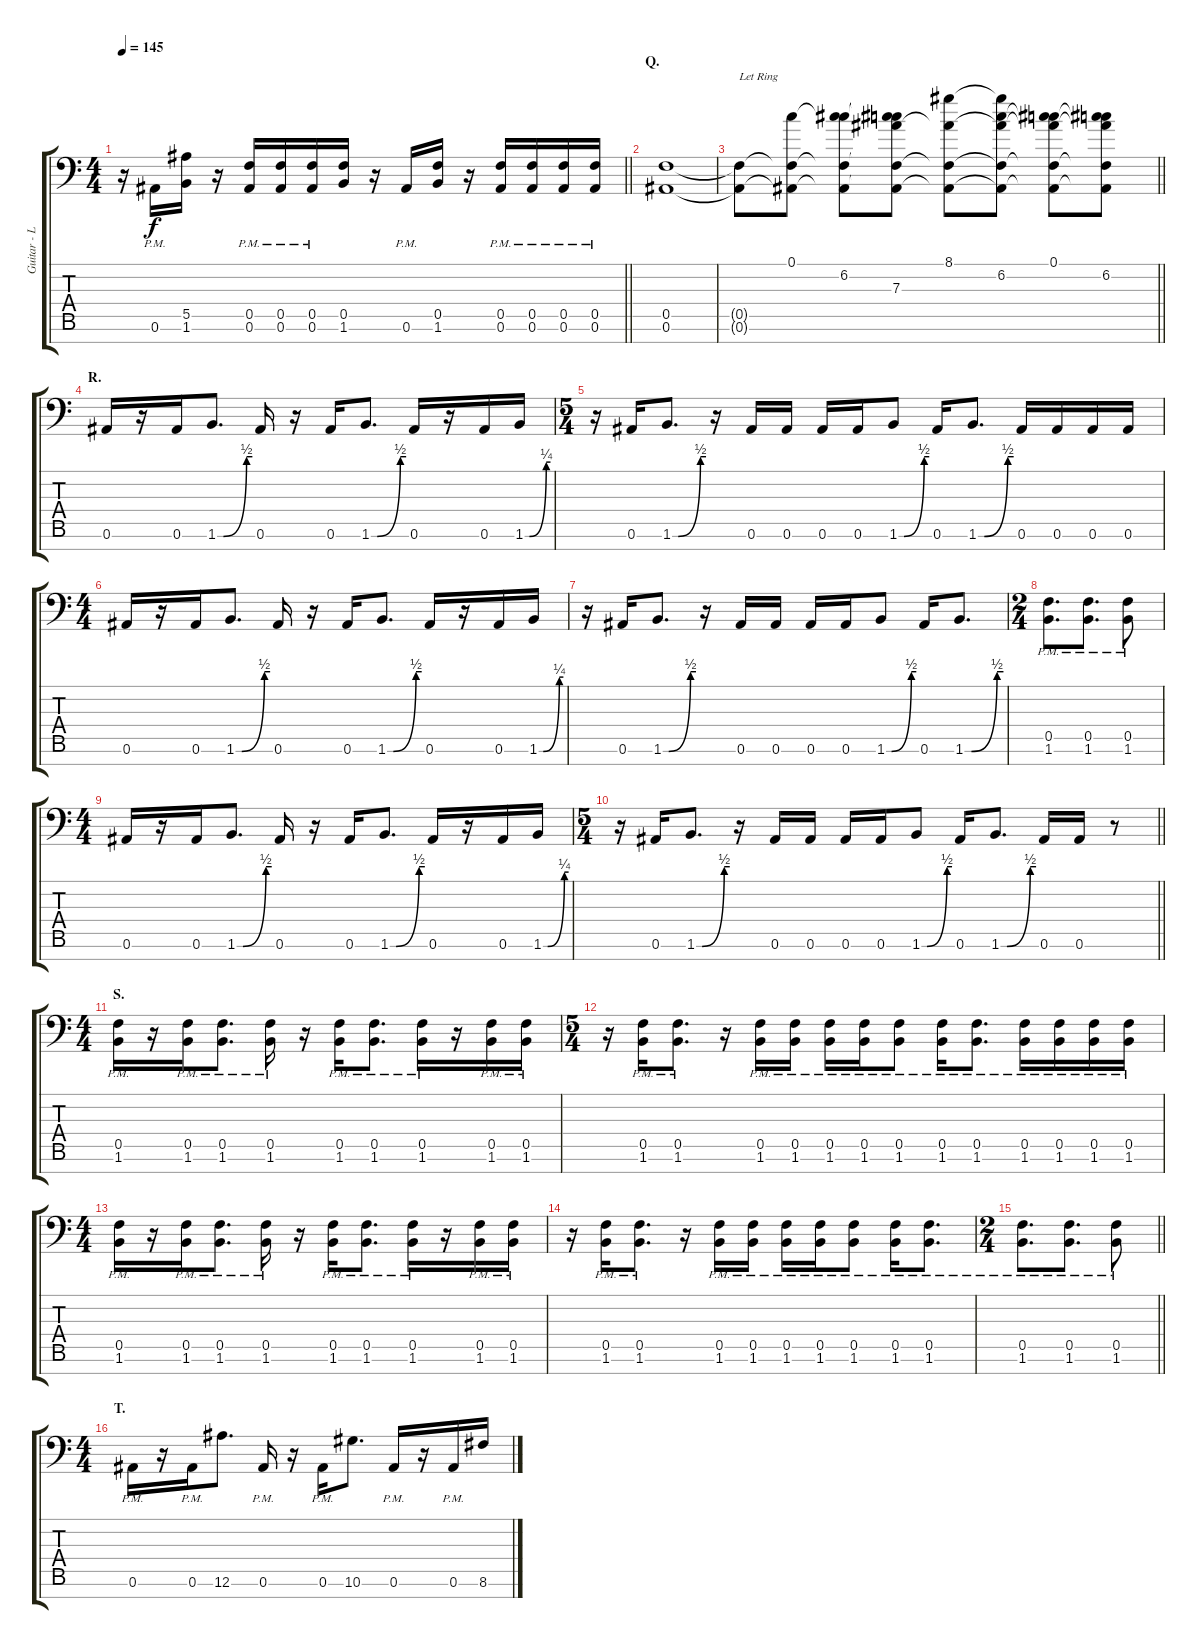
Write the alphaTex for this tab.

\track ("Guitar - Left" "Guitar - L") {instrument distortionguitar}
\staff {score tabs}
\tuning (C4 G3 Eb3 Bb2 F2 Bb1 Ab1) {hide}
\ts (4 4)
\tempo 145
\clef f4
\barLineRight lightlight
\ks c
r.16{dy f} 0.6{pm}.16 (5.5 1.6).16 r.16 (0.5{pm} 0.6{pm}).16 (0.5{pm} 0.6{pm}).16 (0.5{pm} 0.6{pm}).16 (0.5 1.6).16 r.16 0.6{pm}.16 (0.5 1.6).16 r.16 (0.5{pm} 0.6{pm}).16 (0.5{pm} 0.6{pm}).16 (0.5{pm} 0.6{pm}).16 (0.5{pm} 0.6{pm}).16 |
\section ("" "Q.")
(0.5 0.6).1 |
\barLineRight lightlight
(0.5{t} 0.6{t}).8{txt "Let Ring"} (0.1 0.5{t} 0.6{t}).8 (0.1{t} 6.2 0.5{t} 0.6{t}).8 (0.1{t} 6.2{t} 7.3 0.5{t} 0.6{t}).8 (8.1 7.3{t} 0.5{t} 0.6{t}).8 (8.1{t} 6.2 7.3{t} 0.5{t} 0.6{t}).8 (0.1 6.2{t} 7.3{t} 0.5{t} 0.6{t}).8 (0.1{t} 6.2 7.3{t} 0.5{t} 0.6{t}).8 |
\section ("" "R.")
0.6.16 r.16 0.6.16 1.6{be (custom 0 0 10 0 50 2 60 2)}.8{d} 0.6.16 r.16 0.6.16 1.6{be (custom 0 0 10 0 50 2 60 2)}.8{d} 0.6.16 r.16 0.6.16 1.6{be (custom 0 0 10 0 50 1 60 1)}.16 |
\ts (5 4)
r.16 0.6.16 1.6{be (custom 0 0 10 0 50 2 60 2)}.8{d} r.16 0.6.16 0.6.16 0.6.16 0.6.16 1.6{be (custom 0 0 10 0 50 2 60 2)}.8 0.6.16 1.6{be (custom 0 0 10 0 50 2 60 2)}.8{d} 0.6.16 0.6.16 0.6.16 0.6.16 |
\ts (4 4)
0.6.16 r.16 0.6.16 1.6{be (custom 0 0 10 0 50 2 60 2)}.8{d} 0.6.16 r.16 0.6.16 1.6{be (custom 0 0 10 0 50 2 60 2)}.8{d} 0.6.16 r.16 0.6.16 1.6{be (custom 0 0 10 0 50 1 60 1)}.16 |
r.16 0.6.16 1.6{be (custom 0 0 10 0 50 2 60 2)}.8{d} r.16 0.6.16 0.6.16 0.6.16 0.6.16 1.6{be (custom 0 0 10 0 50 2 60 2)}.8 0.6.16 1.6{be (custom 0 0 10 0 50 2 60 2)}.8{d} |
\ts (2 4)
(0.5{pm} 1.6{pm}).8{d} (0.5{pm} 1.6{pm}).8{d} (0.5{pm} 1.6{pm}).8 |
\ts (4 4)
0.6.16 r.16 0.6.16 1.6{be (custom 0 0 10 0 50 2 60 2)}.8{d} 0.6.16 r.16 0.6.16 1.6{be (custom 0 0 10 0 50 2 60 2)}.8{d} 0.6.16 r.16 0.6.16 1.6{be (custom 0 0 10 0 50 1 60 1)}.16 |
\ts (5 4)
\barLineRight lightlight
r.16 0.6.16 1.6{be (custom 0 0 10 0 50 2 60 2)}.8{d} r.16 0.6.16 0.6.16 0.6.16 0.6.16 1.6{be (custom 0 0 10 0 50 2 60 2)}.8 0.6.16 1.6{be (custom 0 0 10 0 50 2 60 2)}.8{d} 0.6.16 0.6.16 r.8 |
\ts (4 4)
\section ("" "S.")
(0.5{pm} 1.6{pm}).16 r.16 (0.5{pm} 1.6{pm}).16 (0.5{pm} 1.6{pm}).8{d} (0.5{pm} 1.6{pm}).16 r.16 (0.5{pm} 1.6{pm}).16 (0.5{pm} 1.6{pm}).8{d} (0.5{pm} 1.6{pm}).16 r.16 (0.5{pm} 1.6{pm}).16 (0.5{pm} 1.6{pm}).16 |
\ts (5 4)
r.16 (0.5{pm} 1.6{pm}).16 (0.5{pm} 1.6{pm}).8{d} r.16 (0.5{pm} 1.6{pm}).16 (0.5{pm} 1.6{pm}).16 (0.5{pm} 1.6{pm}).16 (0.5{pm} 1.6{pm}).16 (0.5{pm} 1.6{pm}).8 (0.5{pm} 1.6{pm}).16 (0.5{pm} 1.6{pm}).8{d} (0.5{pm} 1.6{pm}).16 (0.5{pm} 1.6{pm}).16 (0.5{pm} 1.6{pm}).16 (0.5{pm} 1.6{pm}).16 |
\ts (4 4)
(0.5{pm} 1.6{pm}).16 r.16 (0.5{pm} 1.6{pm}).16 (0.5{pm} 1.6{pm}).8{d} (0.5{pm} 1.6{pm}).16 r.16 (0.5{pm} 1.6{pm}).16 (0.5{pm} 1.6{pm}).8{d} (0.5{pm} 1.6{pm}).16 r.16 (0.5{pm} 1.6{pm}).16 (0.5{pm} 1.6{pm}).16 |
r.16 (0.5{pm} 1.6{pm}).16 (0.5{pm} 1.6{pm}).8{d} r.16 (0.5{pm} 1.6{pm}).16 (0.5{pm} 1.6{pm}).16 (0.5{pm} 1.6{pm}).16 (0.5{pm} 1.6{pm}).16 (0.5{pm} 1.6{pm}).8 (0.5{pm} 1.6{pm}).16 (0.5{pm} 1.6{pm}).8{d} |
\ts (2 4)
\barLineRight lightlight
(0.5{pm} 1.6{pm}).8{d} (0.5{pm} 1.6{pm}).8{d} (0.5{pm} 1.6{pm}).8 |
\ts (4 4)
\section ("" "T.")
0.6{pm}.16 r.16 0.6{pm}.16 12.6.8{d} 0.6{pm}.16 r.16 0.6{pm}.16 10.6.8{d} 0.6{pm}.16 r.16 0.6{pm}.16 8.6.16
